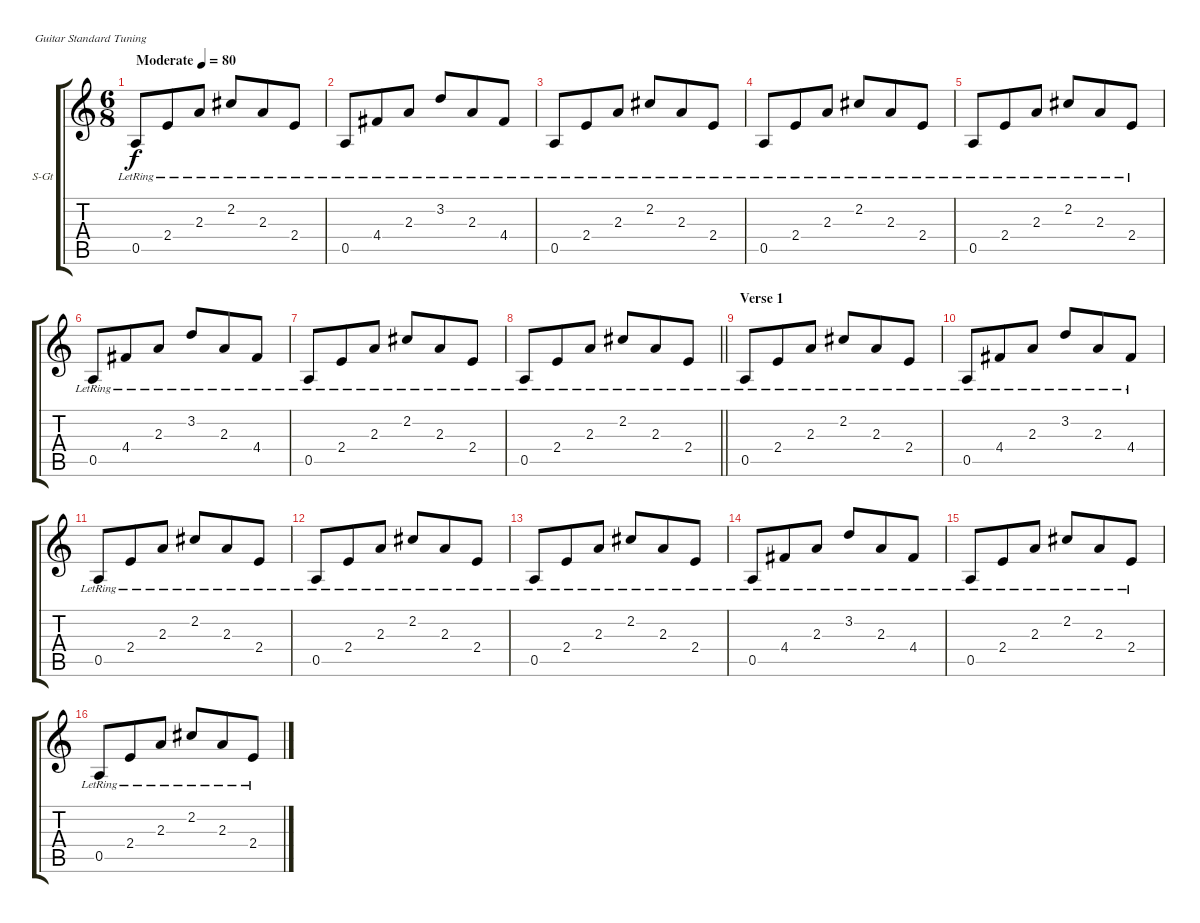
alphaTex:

\bracketExtendMode groupsimilarinstruments
\firstSystemTrackNameOrientation horizontal
\otherSystemsTrackNameOrientation horizontal
\track ("Acoustic Guitar" "S-Gt") {instrument acousticguitarsteel}
\staff {score tabs}
\tuning (E4 B3 G3 D3 A2 E2)
\ts (6 8)
\beaming (8 3 3)
\tempo (80 "Moderate")
\clef g2
\ks c
0.5{lr}.8{dy f instrument acousticguitarsteel} 2.4{lr}.8 2.3{lr}.8 2.2{lr}.8 2.3{lr}.8 2.4{lr}.8 |
0.5{lr}.8 4.4{lr}.8 2.3{lr}.8 3.2{lr}.8 2.3{lr}.8 4.4{lr}.8 |
0.5{lr}.8 2.4{lr}.8 2.3{lr}.8 2.2{lr}.8 2.3{lr}.8 2.4{lr}.8 |
0.5{lr}.8 2.4{lr}.8 2.3{lr}.8 2.2{lr}.8 2.3{lr}.8 2.4{lr}.8 |
0.5{lr}.8 2.4{lr}.8 2.3{lr}.8 2.2{lr}.8 2.3{lr}.8 2.4{lr}.8 |
0.5{lr}.8 4.4{lr}.8 2.3{lr}.8 3.2{lr}.8 2.3{lr}.8 4.4{lr}.8 |
0.5{lr}.8 2.4{lr}.8 2.3{lr}.8 2.2{lr}.8 2.3{lr}.8 2.4{lr}.8 |
\barLineRight lightlight
0.5{lr}.8 2.4{lr}.8 2.3{lr}.8 2.2{lr}.8 2.3{lr}.8 2.4{lr}.8 |
\section ("" "Verse 1")
0.5{lr}.8 2.4{lr}.8 2.3{lr}.8 2.2{lr}.8 2.3{lr}.8 2.4{lr}.8 |
0.5{lr}.8 4.4{lr}.8 2.3{lr}.8 3.2{lr}.8 2.3{lr}.8 4.4{lr}.8 |
0.5{lr}.8 2.4{lr}.8 2.3{lr}.8 2.2{lr}.8 2.3{lr}.8 2.4{lr}.8 |
0.5{lr}.8 2.4{lr}.8 2.3{lr}.8 2.2{lr}.8 2.3{lr}.8 2.4{lr}.8 |
0.5{lr}.8 2.4{lr}.8 2.3{lr}.8 2.2{lr}.8 2.3{lr}.8 2.4{lr}.8 |
0.5{lr}.8 4.4{lr}.8 2.3{lr}.8 3.2{lr}.8 2.3{lr}.8 4.4{lr}.8 |
0.5{lr}.8 2.4{lr}.8 2.3{lr}.8 2.2{lr}.8 2.3{lr}.8 2.4{lr}.8 |
0.5{lr}.8 2.4{lr}.8 2.3{lr}.8 2.2{lr}.8 2.3{lr}.8 2.4{lr}.8
